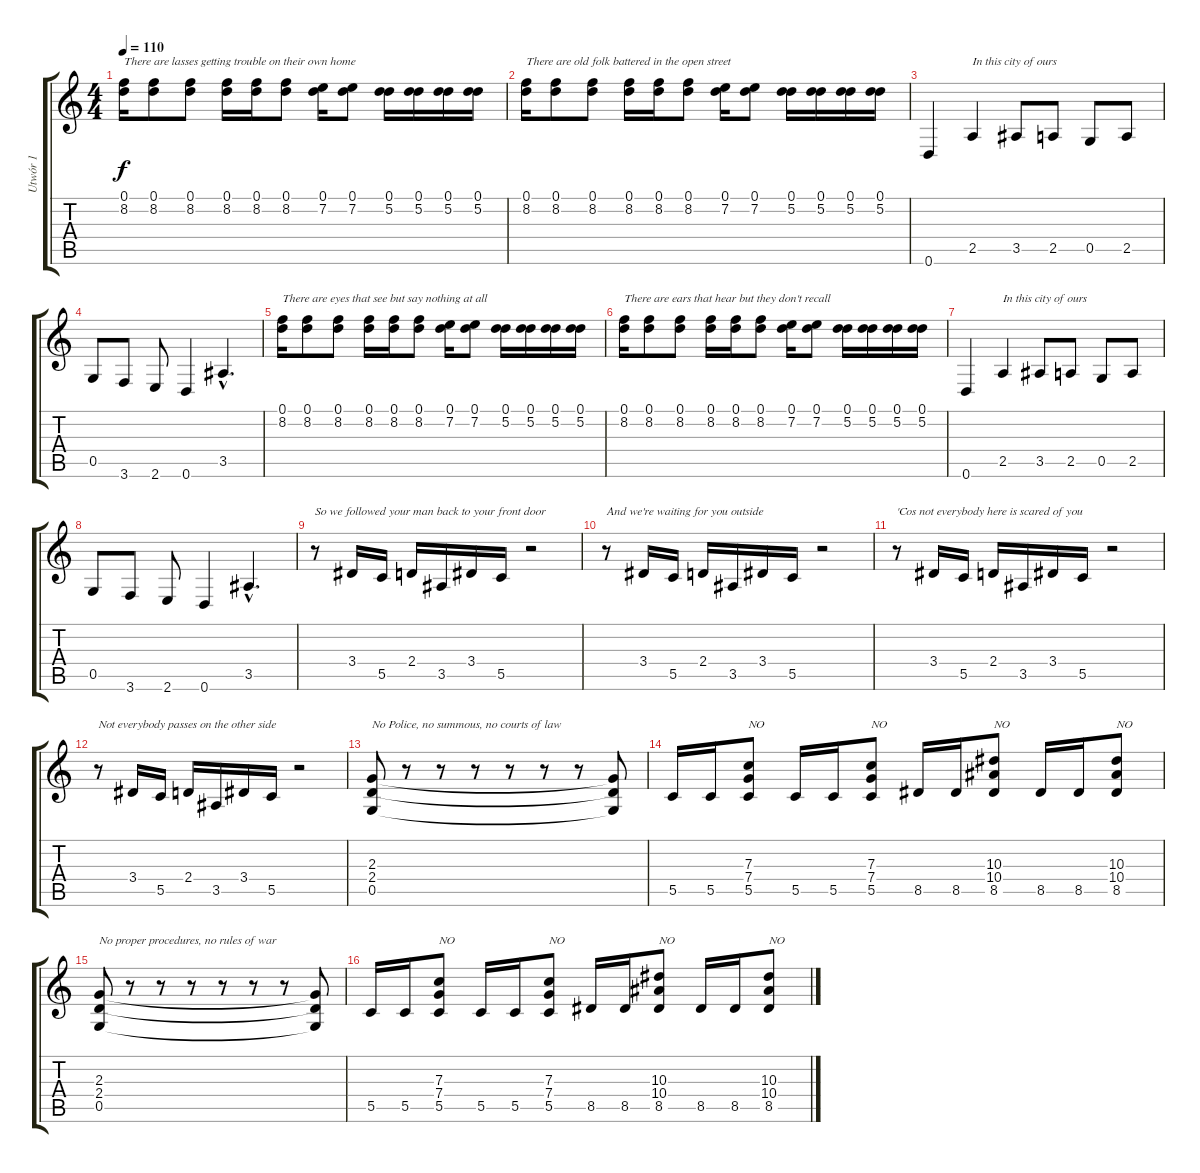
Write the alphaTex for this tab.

\track ("Utwór 1" "Utwór 1") {instrument overdrivenguitar}
\staff {score tabs}
\tuning (D4 A3 F3 C3 G2 D2) {hide}
\ts (4 4)
\tempo 110
\clef g2
\ks c
(0.1 8.2).16{txt "There are lasses getting trouble on their own home" dy f} (0.1 8.2).8 (0.1 8.2).8 (0.1 8.2).16 (0.1 8.2).16 (0.1 8.2).8 (0.1 7.2).16 (0.1 7.2).8 (0.1 5.2).16 (0.1 5.2).16 (0.1 5.2).16 (0.1 5.2).16 |
(0.1 8.2).16{txt "There are old folk battered in the open street"} (0.1 8.2).8 (0.1 8.2).8 (0.1 8.2).16 (0.1 8.2).16 (0.1 8.2).8 (0.1 7.2).16 (0.1 7.2).8 (0.1 5.2).16 (0.1 5.2).16 (0.1 5.2).16 (0.1 5.2).16 |
0.6.4 2.5.4{txt "In this city of ours"} 3.5.8 2.5.8 0.5.8 2.5.8 |
0.5.8 3.6.8 2.6.8 0.6.4 3.5{hac}.4{d} |
(0.1 8.2).16{txt "There are eyes that see but say nothing at all"} (0.1 8.2).8 (0.1 8.2).8 (0.1 8.2).16 (0.1 8.2).16 (0.1 8.2).8 (0.1 7.2).16 (0.1 7.2).8 (0.1 5.2).16 (0.1 5.2).16 (0.1 5.2).16 (0.1 5.2).16 |
(0.1 8.2).16{txt "There are ears that hear but they don't recall"} (0.1 8.2).8 (0.1 8.2).8 (0.1 8.2).16 (0.1 8.2).16 (0.1 8.2).8 (0.1 7.2).16 (0.1 7.2).8 (0.1 5.2).16 (0.1 5.2).16 (0.1 5.2).16 (0.1 5.2).16 |
0.6.4 2.5.4{txt "In this city of ours"} 3.5.8 2.5.8 0.5.8 2.5.8 |
0.5.8 3.6.8 2.6.8 0.6.4 3.5{hac}.4{d} |
r.8{txt "So we followed your man back to your front door"} 3.4.16 5.5.16 2.4.16 3.5.16 3.4.16 5.5.16 r.2 |
r.8{txt "And we're waiting for you outside"} 3.4.16 5.5.16 2.4.16 3.5.16 3.4.16 5.5.16 r.2 |
r.8{txt "'Cos not everybody here is scared of you"} 3.4.16 5.5.16 2.4.16 3.5.16 3.4.16 5.5.16 r.2 |
r.8{txt "Not everybody passes on the other side"} 3.4.16 5.5.16 2.4.16 3.5.16 3.4.16 5.5.16 r.2 |
(2.3 2.4 0.5).8{txt "No Police, no summous, no courts of law"} r.8 r.8 r.8 r.8 r.8 r.8 (2.3{t} 2.4{t} 0.5{t}).8 |
5.5.16 5.5.16 (7.3 7.4 5.5).8{txt "NO"} 5.5.16 5.5.16 (7.3 7.4 5.5).8{txt "NO"} 8.5.16 8.5.16 (10.3 10.4 8.5).8{txt "NO"} 8.5.16 8.5.16 (10.3 10.4 8.5).8{txt "NO"} |
(2.3 2.4 0.5).8{txt "No proper procedures, no rules of war"} r.8 r.8 r.8 r.8 r.8 r.8 (2.3{t} 2.4{t} 0.5{t}).8 |
5.5.16 5.5.16 (7.3 7.4 5.5).8{txt "NO"} 5.5.16 5.5.16 (7.3 7.4 5.5).8{txt "NO"} 8.5.16 8.5.16 (10.3 10.4 8.5).8{txt "NO"} 8.5.16 8.5.16 (10.3 10.4 8.5).8{txt "NO"}
